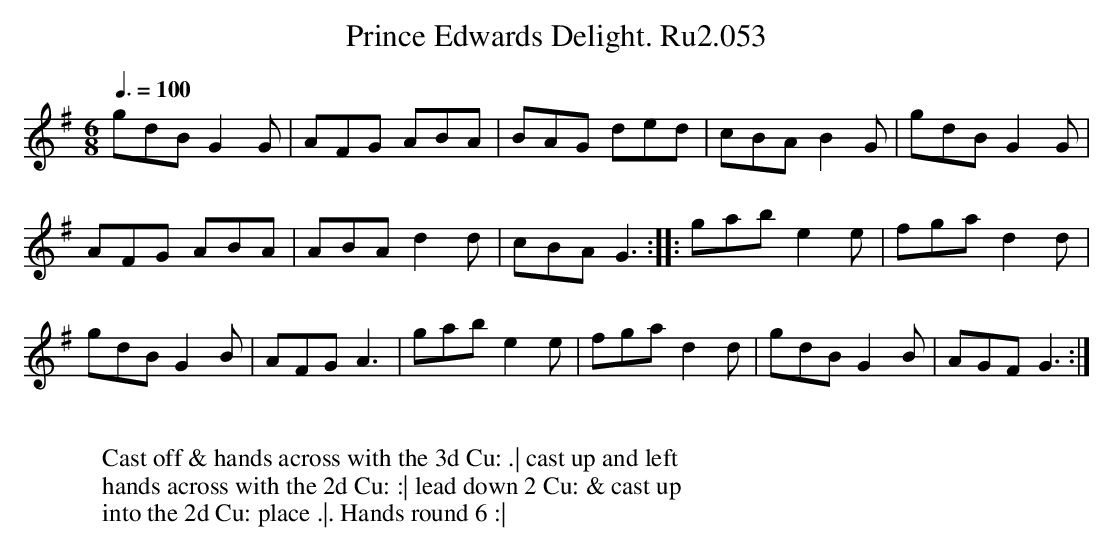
X:1
T:Prince Edwards Delight. Ru2.053
M:6/8
L:1/8
Q:3/8=100
K:G
gdB G2G|AFG ABA|BAG ded|cBA B2G|gdB G2G|
AFG ABA|ABA d2d|cBA G3::gab e2e|fga d2d|
gdB G2B|AFG A3|gab e2e|fga d2d|gdB G2B|AGF G3:|
W:
W:Cast off & hands across with the 3d Cu: .| cast up and left
W:hands across with the 2d Cu: :| lead down 2 Cu: & cast up
W:into the 2d Cu: place .|. Hands round 6 :|
